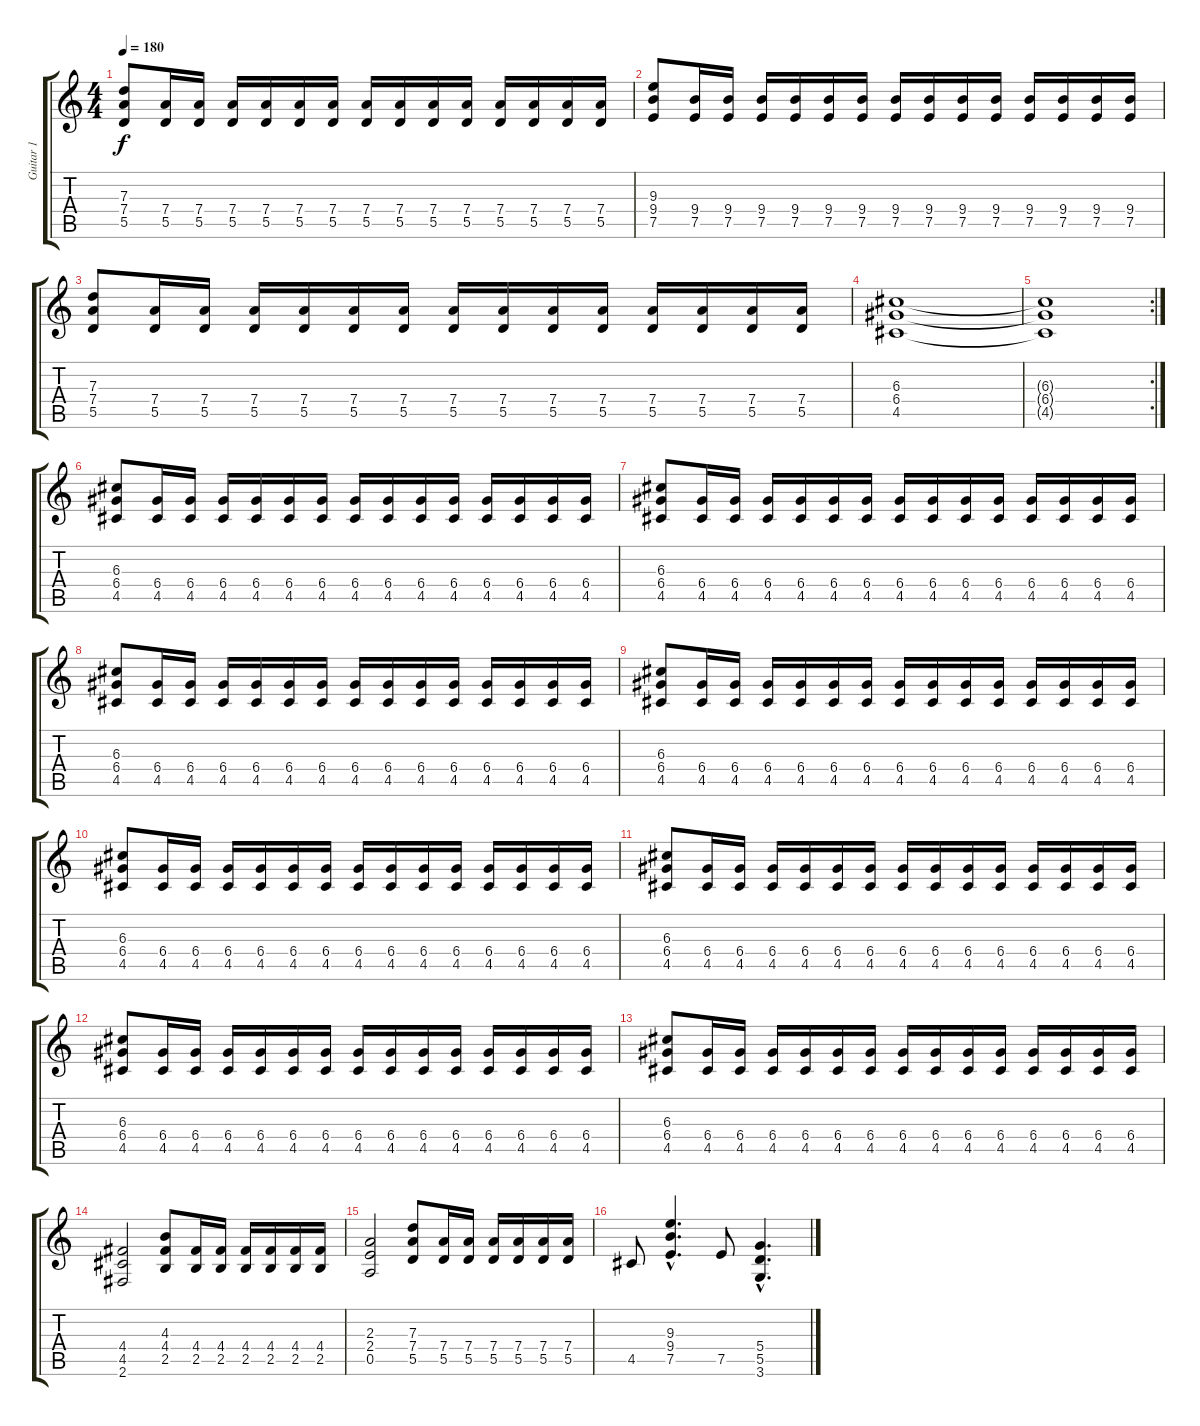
\track ("Guitar 1" "Guitar 1") {instrument overdrivenguitar}
\staff {score tabs}
\tuning (E4 B3 G3 D3 A2 E2) {hide}
\ts (4 4)
\tempo 180
\clef g2
\ks c
(7.3 7.4 5.5).8{dy f} (7.4 5.5).16 (7.4 5.5).16 (7.4 5.5).16 (7.4 5.5).16 (7.4 5.5).16 (7.4 5.5).16 (7.4 5.5).16 (7.4 5.5).16 (7.4 5.5).16 (7.4 5.5).16 (7.4 5.5).16 (7.4 5.5).16 (7.4 5.5).16 (7.4 5.5).16 |
(9.3 9.4 7.5).8 (9.4 7.5).16 (9.4 7.5).16 (9.4 7.5).16 (9.4 7.5).16 (9.4 7.5).16 (9.4 7.5).16 (9.4 7.5).16 (9.4 7.5).16 (9.4 7.5).16 (9.4 7.5).16 (9.4 7.5).16 (9.4 7.5).16 (9.4 7.5).16 (9.4 7.5).16 |
(7.3 7.4 5.5).8 (7.4 5.5).16 (7.4 5.5).16 (7.4 5.5).16 (7.4 5.5).16 (7.4 5.5).16 (7.4 5.5).16 (7.4 5.5).16 (7.4 5.5).16 (7.4 5.5).16 (7.4 5.5).16 (7.4 5.5).16 (7.4 5.5).16 (7.4 5.5).16 (7.4 5.5).16 |
(6.3 6.4 4.5).1 |
\rc 2
(6.3{t} 6.4{t} 4.5{t}).1 |
(6.3 6.4 4.5).8 (6.4 4.5).16 (6.4 4.5).16 (6.4 4.5).16 (6.4 4.5).16 (6.4 4.5).16 (6.4 4.5).16 (6.4 4.5).16 (6.4 4.5).16 (6.4 4.5).16 (6.4 4.5).16 (6.4 4.5).16 (6.4 4.5).16 (6.4 4.5).16 (6.4 4.5).16 |
(6.3 6.4 4.5).8 (6.4 4.5).16 (6.4 4.5).16 (6.4 4.5).16 (6.4 4.5).16 (6.4 4.5).16 (6.4 4.5).16 (6.4 4.5).16 (6.4 4.5).16 (6.4 4.5).16 (6.4 4.5).16 (6.4 4.5).16 (6.4 4.5).16 (6.4 4.5).16 (6.4 4.5).16 |
(6.3 6.4 4.5).8 (6.4 4.5).16 (6.4 4.5).16 (6.4 4.5).16 (6.4 4.5).16 (6.4 4.5).16 (6.4 4.5).16 (6.4 4.5).16 (6.4 4.5).16 (6.4 4.5).16 (6.4 4.5).16 (6.4 4.5).16 (6.4 4.5).16 (6.4 4.5).16 (6.4 4.5).16 |
(6.3 6.4 4.5).8 (6.4 4.5).16 (6.4 4.5).16 (6.4 4.5).16 (6.4 4.5).16 (6.4 4.5).16 (6.4 4.5).16 (6.4 4.5).16 (6.4 4.5).16 (6.4 4.5).16 (6.4 4.5).16 (6.4 4.5).16 (6.4 4.5).16 (6.4 4.5).16 (6.4 4.5).16 |
(6.3 6.4 4.5).8 (6.4 4.5).16 (6.4 4.5).16 (6.4 4.5).16 (6.4 4.5).16 (6.4 4.5).16 (6.4 4.5).16 (6.4 4.5).16 (6.4 4.5).16 (6.4 4.5).16 (6.4 4.5).16 (6.4 4.5).16 (6.4 4.5).16 (6.4 4.5).16 (6.4 4.5).16 |
(6.3 6.4 4.5).8 (6.4 4.5).16 (6.4 4.5).16 (6.4 4.5).16 (6.4 4.5).16 (6.4 4.5).16 (6.4 4.5).16 (6.4 4.5).16 (6.4 4.5).16 (6.4 4.5).16 (6.4 4.5).16 (6.4 4.5).16 (6.4 4.5).16 (6.4 4.5).16 (6.4 4.5).16 |
(6.3 6.4 4.5).8 (6.4 4.5).16 (6.4 4.5).16 (6.4 4.5).16 (6.4 4.5).16 (6.4 4.5).16 (6.4 4.5).16 (6.4 4.5).16 (6.4 4.5).16 (6.4 4.5).16 (6.4 4.5).16 (6.4 4.5).16 (6.4 4.5).16 (6.4 4.5).16 (6.4 4.5).16 |
(6.3 6.4 4.5).8 (6.4 4.5).16 (6.4 4.5).16 (6.4 4.5).16 (6.4 4.5).16 (6.4 4.5).16 (6.4 4.5).16 (6.4 4.5).16 (6.4 4.5).16 (6.4 4.5).16 (6.4 4.5).16 (6.4 4.5).16 (6.4 4.5).16 (6.4 4.5).16 (6.4 4.5).16 |
(4.4 4.5 2.6).2 (4.3 4.4 2.5).8 (4.4 2.5).16 (4.4 2.5).16 (4.4 2.5).16 (4.4 2.5).16 (4.4 2.5).16 (4.4 2.5).16 |
(2.3 2.4 0.5).2 (7.3 7.4 5.5).8 (7.4 5.5).16 (7.4 5.5).16 (7.4 5.5).16 (7.4 5.5).16 (7.4 5.5).16 (7.4 5.5).16 |
4.5.8 (9.3{hac} 9.4{hac} 7.5{hac}).4{d} 7.5.8 (5.4{hac} 5.5{hac} 3.6{hac}).4{d}
